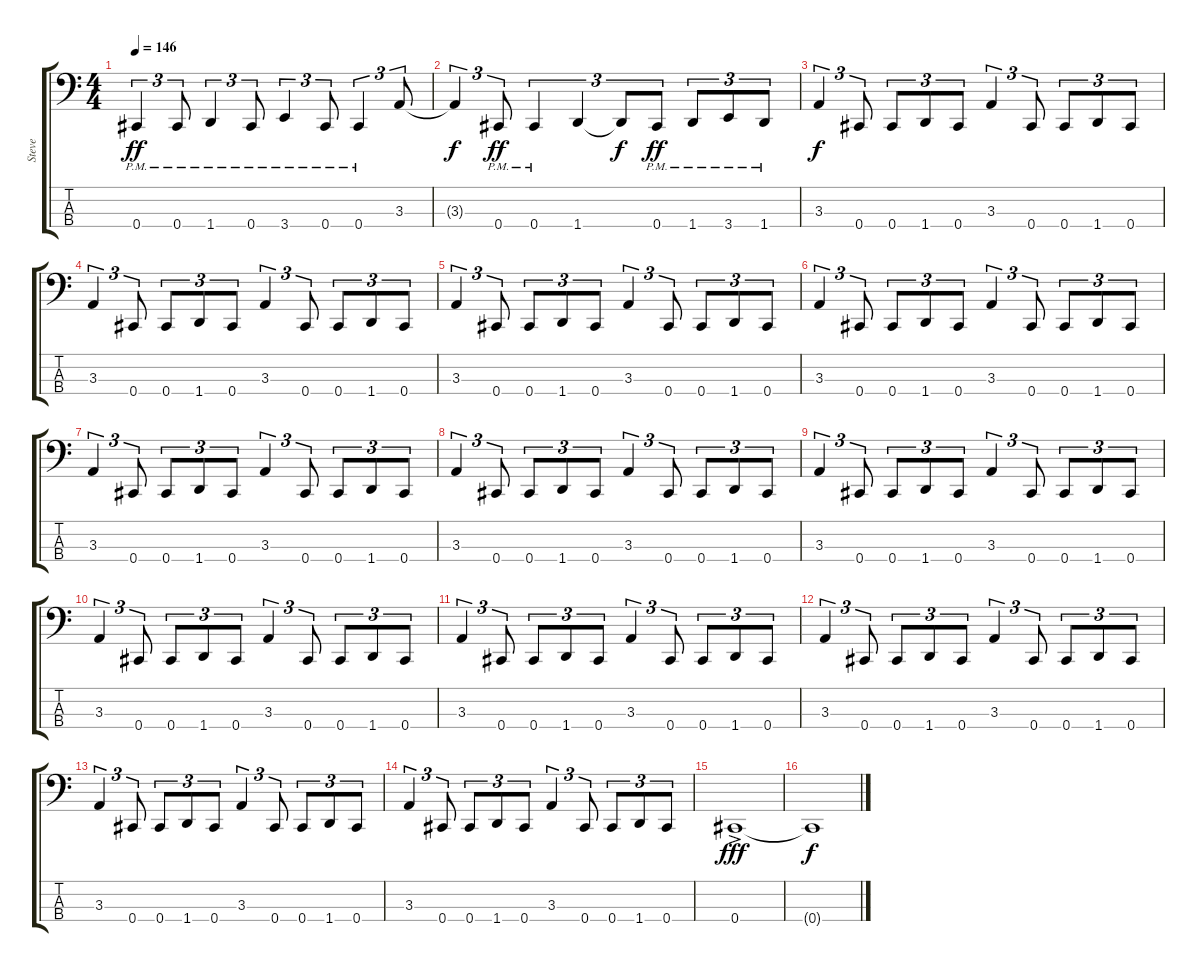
\track ("Steve" "Steve") {instrument electricbassfinger}
\staff {score tabs}
\tuning (E2 B1 Gb1 Db1) {hide}
\ts (4 4)
\tempo 146
\clef f4
\ks c
0.4{pm}.4{tu (3 2) dy ff} 0.4{pm}.8{tu (3 2)} 1.4{pm}.4{tu (3 2)} 0.4{pm}.8{tu (3 2)} 3.4{pm}.4{tu (3 2)} 0.4{pm}.8{tu (3 2)} 0.4{pm}.4{tu (3 2)} 3.3.8{tu (3 2)} |
3.3{t}.4{tu (3 2) dy f} 0.4{pm}.8{tu (3 2) dy ff} 0.4{pm}.4{tu (3 2)} 1.4.4{tu (3 2)} 1.4{t}.8{tu (3 2) dy f} 0.4{pm}.8{tu (3 2) dy ff} 1.4{pm}.8{tu (3 2)} 3.4{pm}.8{tu (3 2)} 1.4{pm}.8{tu (3 2)} |
3.3.4{tu (3 2) dy f} 0.4.8{tu (3 2)} 0.4.8{tu (3 2)} 1.4.8{tu (3 2)} 0.4.8{tu (3 2)} 3.3.4{tu (3 2)} 0.4.8{tu (3 2)} 0.4.8{tu (3 2)} 1.4.8{tu (3 2)} 0.4.8{tu (3 2)} |
3.3.4{tu (3 2)} 0.4.8{tu (3 2)} 0.4.8{tu (3 2)} 1.4.8{tu (3 2)} 0.4.8{tu (3 2)} 3.3.4{tu (3 2)} 0.4.8{tu (3 2)} 0.4.8{tu (3 2)} 1.4.8{tu (3 2)} 0.4.8{tu (3 2)} |
3.3.4{tu (3 2)} 0.4.8{tu (3 2)} 0.4.8{tu (3 2)} 1.4.8{tu (3 2)} 0.4.8{tu (3 2)} 3.3.4{tu (3 2)} 0.4.8{tu (3 2)} 0.4.8{tu (3 2)} 1.4.8{tu (3 2)} 0.4.8{tu (3 2)} |
3.3.4{tu (3 2)} 0.4.8{tu (3 2)} 0.4.8{tu (3 2)} 1.4.8{tu (3 2)} 0.4.8{tu (3 2)} 3.3.4{tu (3 2)} 0.4.8{tu (3 2)} 0.4.8{tu (3 2)} 1.4.8{tu (3 2)} 0.4.8{tu (3 2)} |
3.3.4{tu (3 2)} 0.4.8{tu (3 2)} 0.4.8{tu (3 2)} 1.4.8{tu (3 2)} 0.4.8{tu (3 2)} 3.3.4{tu (3 2)} 0.4.8{tu (3 2)} 0.4.8{tu (3 2)} 1.4.8{tu (3 2)} 0.4.8{tu (3 2)} |
3.3.4{tu (3 2)} 0.4.8{tu (3 2)} 0.4.8{tu (3 2)} 1.4.8{tu (3 2)} 0.4.8{tu (3 2)} 3.3.4{tu (3 2)} 0.4.8{tu (3 2)} 0.4.8{tu (3 2)} 1.4.8{tu (3 2)} 0.4.8{tu (3 2)} |
3.3.4{tu (3 2)} 0.4.8{tu (3 2)} 0.4.8{tu (3 2)} 1.4.8{tu (3 2)} 0.4.8{tu (3 2)} 3.3.4{tu (3 2)} 0.4.8{tu (3 2)} 0.4.8{tu (3 2)} 1.4.8{tu (3 2)} 0.4.8{tu (3 2)} |
3.3.4{tu (3 2)} 0.4.8{tu (3 2)} 0.4.8{tu (3 2)} 1.4.8{tu (3 2)} 0.4.8{tu (3 2)} 3.3.4{tu (3 2)} 0.4.8{tu (3 2)} 0.4.8{tu (3 2)} 1.4.8{tu (3 2)} 0.4.8{tu (3 2)} |
3.3.4{tu (3 2)} 0.4.8{tu (3 2)} 0.4.8{tu (3 2)} 1.4.8{tu (3 2)} 0.4.8{tu (3 2)} 3.3.4{tu (3 2)} 0.4.8{tu (3 2)} 0.4.8{tu (3 2)} 1.4.8{tu (3 2)} 0.4.8{tu (3 2)} |
3.3.4{tu (3 2)} 0.4.8{tu (3 2)} 0.4.8{tu (3 2)} 1.4.8{tu (3 2)} 0.4.8{tu (3 2)} 3.3.4{tu (3 2)} 0.4.8{tu (3 2)} 0.4.8{tu (3 2)} 1.4.8{tu (3 2)} 0.4.8{tu (3 2)} |
3.3.4{tu (3 2)} 0.4.8{tu (3 2)} 0.4.8{tu (3 2)} 1.4.8{tu (3 2)} 0.4.8{tu (3 2)} 3.3.4{tu (3 2)} 0.4.8{tu (3 2)} 0.4.8{tu (3 2)} 1.4.8{tu (3 2)} 0.4.8{tu (3 2)} |
3.3.4{tu (3 2)} 0.4.8{tu (3 2)} 0.4.8{tu (3 2)} 1.4.8{tu (3 2)} 0.4.8{tu (3 2)} 3.3.4{tu (3 2)} 0.4.8{tu (3 2)} 0.4.8{tu (3 2)} 1.4.8{tu (3 2)} 0.4.8{tu (3 2)} |
0.4{ac}.1{dy fff} |
0.4{t}.1{dy f}
